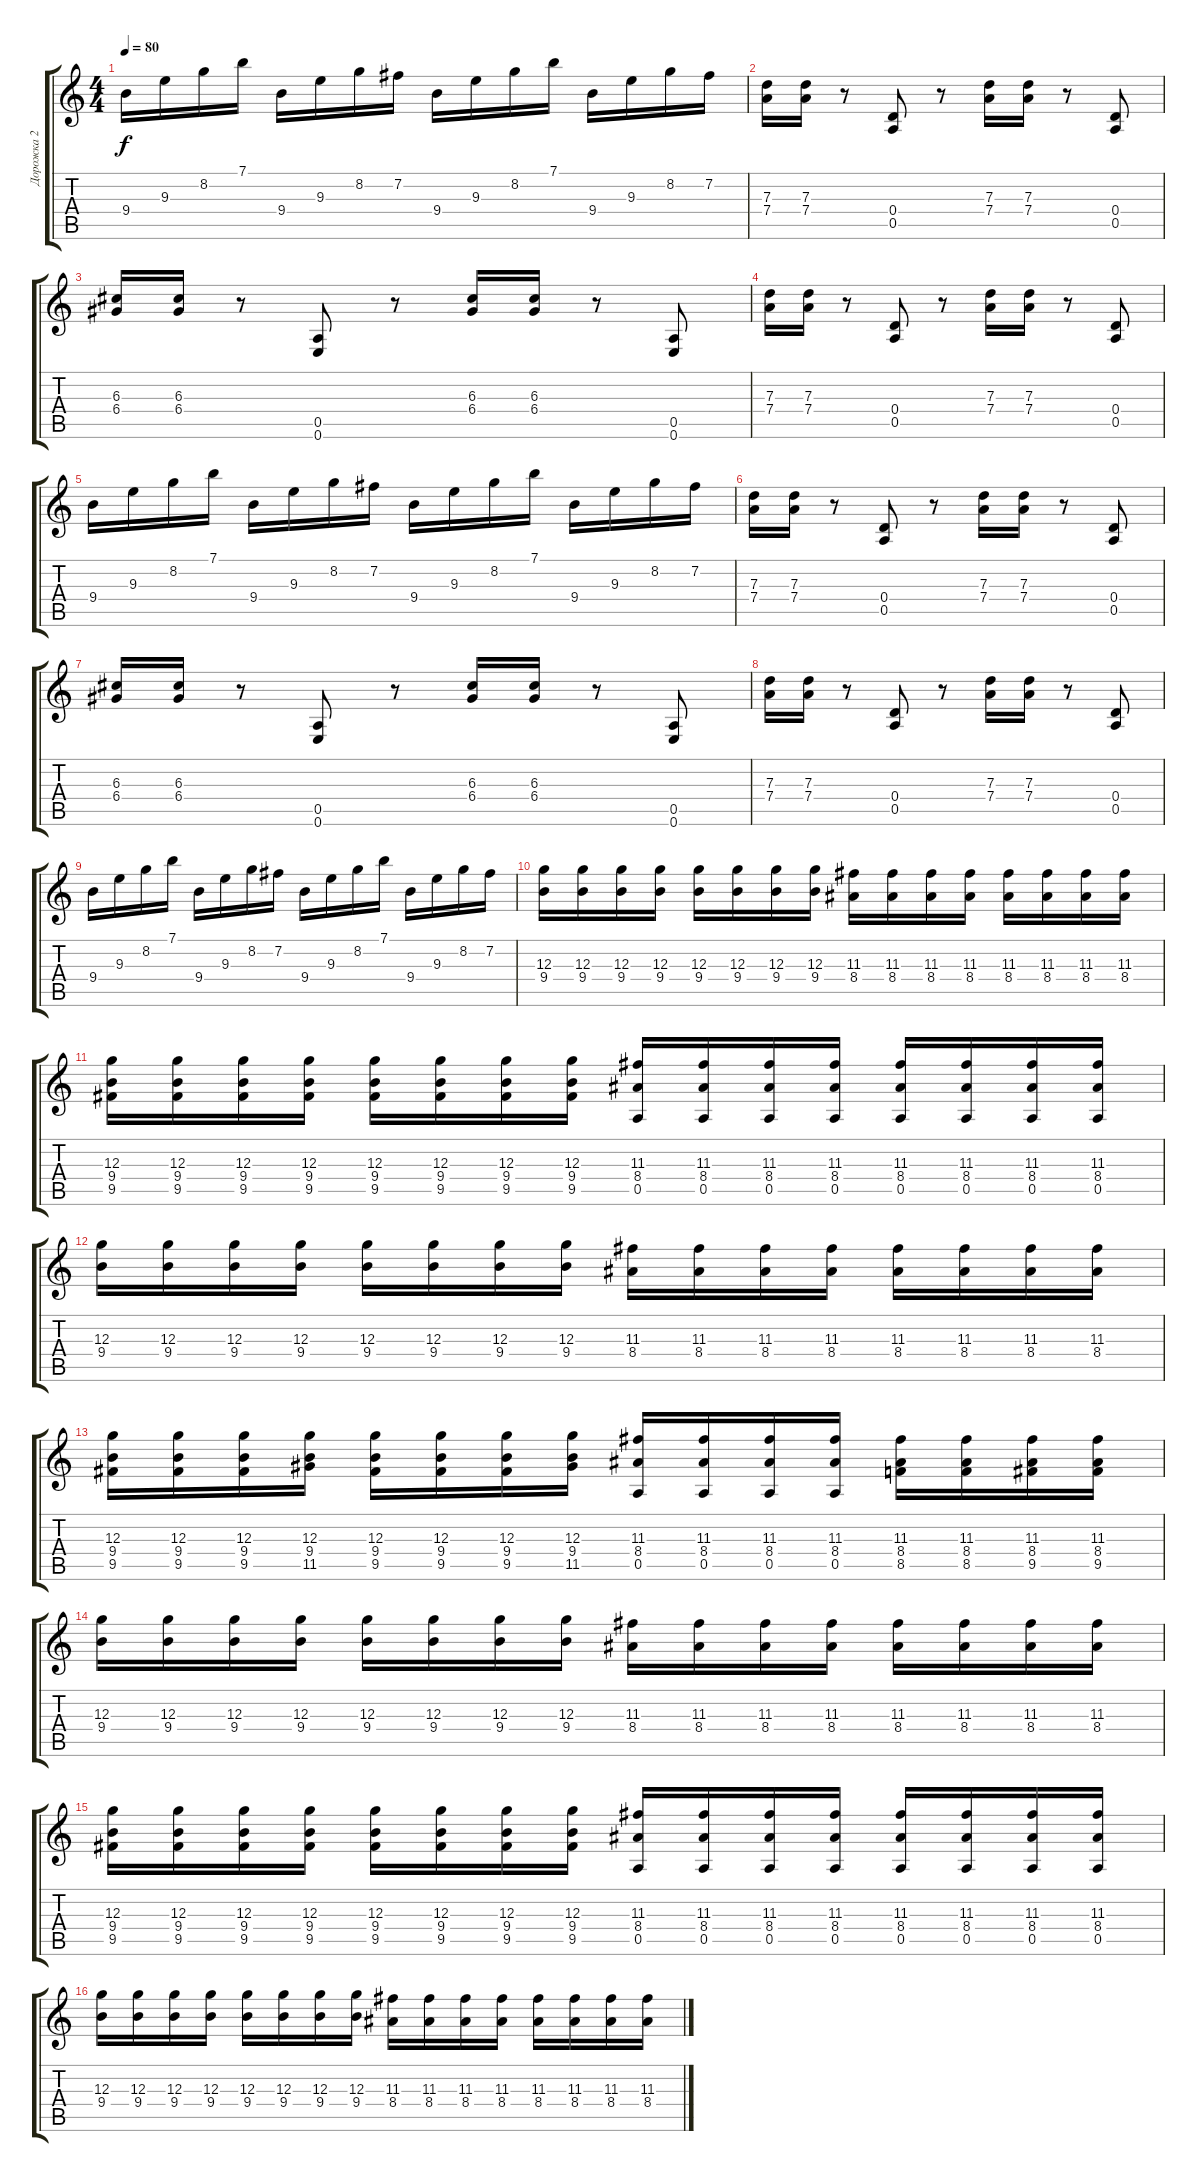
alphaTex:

\track ("Дорожка 2" "Дорожка 2") {instrument overdrivenguitar}
\staff {score tabs}
\tuning (E4 B3 G3 D3 A2 E2) {hide}
\ts (4 4)
\tempo 80
\clef g2
\ks c
9.4.16{dy f} 9.3.16 8.2.16 7.1.16 9.4.16 9.3.16 8.2.16 7.2.16 9.4.16 9.3.16 8.2.16 7.1.16 9.4.16 9.3.16 8.2.16 7.2.16 |
(7.3 7.4).16 (7.3 7.4).16 r.8 (0.4 0.5).8 r.8 (7.3 7.4).16 (7.3 7.4).16 r.8 (0.4 0.5).8 |
(6.3 6.4).16 (6.3 6.4).16 r.8 (0.5 0.6).8 r.8 (6.3 6.4).16 (6.3 6.4).16 r.8 (0.5 0.6).8 |
(7.3 7.4).16 (7.3 7.4).16 r.8 (0.4 0.5).8 r.8 (7.3 7.4).16 (7.3 7.4).16 r.8 (0.4 0.5).8 |
9.4.16 9.3.16 8.2.16 7.1.16 9.4.16 9.3.16 8.2.16 7.2.16 9.4.16 9.3.16 8.2.16 7.1.16 9.4.16 9.3.16 8.2.16 7.2.16 |
(7.3 7.4).16 (7.3 7.4).16 r.8 (0.4 0.5).8 r.8 (7.3 7.4).16 (7.3 7.4).16 r.8 (0.4 0.5).8 |
(6.3 6.4).16 (6.3 6.4).16 r.8 (0.5 0.6).8 r.8 (6.3 6.4).16 (6.3 6.4).16 r.8 (0.5 0.6).8 |
(7.3 7.4).16 (7.3 7.4).16 r.8 (0.4 0.5).8 r.8 (7.3 7.4).16 (7.3 7.4).16 r.8 (0.4 0.5).8 |
9.4.16 9.3.16 8.2.16 7.1.16 9.4.16 9.3.16 8.2.16 7.2.16 9.4.16 9.3.16 8.2.16 7.1.16 9.4.16 9.3.16 8.2.16 7.2.16 |
(12.3 9.4).16 (12.3 9.4).16 (12.3 9.4).16 (12.3 9.4).16 (12.3 9.4).16 (12.3 9.4).16 (12.3 9.4).16 (12.3 9.4).16 (11.3 8.4).16 (11.3 8.4).16 (11.3 8.4).16 (11.3 8.4).16 (11.3 8.4).16 (11.3 8.4).16 (11.3 8.4).16 (11.3 8.4).16 |
(12.3 9.4 9.5).16 (12.3 9.4 9.5).16 (12.3 9.4 9.5).16 (12.3 9.4 9.5).16 (12.3 9.4 9.5).16 (12.3 9.4 9.5).16 (12.3 9.4 9.5).16 (12.3 9.4 9.5).16 (11.3 8.4 0.5).16 (11.3 8.4 0.5).16 (11.3 8.4 0.5).16 (11.3 8.4 0.5).16 (11.3 8.4 0.5).16 (11.3 8.4 0.5).16 (11.3 8.4 0.5).16 (11.3 8.4 0.5).16 |
(12.3 9.4).16 (12.3 9.4).16 (12.3 9.4).16 (12.3 9.4).16 (12.3 9.4).16 (12.3 9.4).16 (12.3 9.4).16 (12.3 9.4).16 (11.3 8.4).16 (11.3 8.4).16 (11.3 8.4).16 (11.3 8.4).16 (11.3 8.4).16 (11.3 8.4).16 (11.3 8.4).16 (11.3 8.4).16 |
(12.3 9.4 9.5).16 (12.3 9.4 9.5).16 (12.3 9.4 9.5).16 (12.3 9.4 11.5).16 (12.3 9.4 9.5).16 (12.3 9.4 9.5).16 (12.3 9.4 9.5).16 (12.3 9.4 11.5).16 (11.3 8.4 0.5).16 (11.3 8.4 0.5).16 (11.3 8.4 0.5).16 (11.3 8.4 0.5).16 (11.3 8.4 8.5).16 (11.3 8.4 8.5).16 (11.3 8.4 9.5).16 (11.3 8.4 9.5).16 |
(12.3 9.4).16 (12.3 9.4).16 (12.3 9.4).16 (12.3 9.4).16 (12.3 9.4).16 (12.3 9.4).16 (12.3 9.4).16 (12.3 9.4).16 (11.3 8.4).16 (11.3 8.4).16 (11.3 8.4).16 (11.3 8.4).16 (11.3 8.4).16 (11.3 8.4).16 (11.3 8.4).16 (11.3 8.4).16 |
(12.3 9.4 9.5).16 (12.3 9.4 9.5).16 (12.3 9.4 9.5).16 (12.3 9.4 9.5).16 (12.3 9.4 9.5).16 (12.3 9.4 9.5).16 (12.3 9.4 9.5).16 (12.3 9.4 9.5).16 (11.3 8.4 0.5).16 (11.3 8.4 0.5).16 (11.3 8.4 0.5).16 (11.3 8.4 0.5).16 (11.3 8.4 0.5).16 (11.3 8.4 0.5).16 (11.3 8.4 0.5).16 (11.3 8.4 0.5).16 |
(12.3 9.4).16 (12.3 9.4).16 (12.3 9.4).16 (12.3 9.4).16 (12.3 9.4).16 (12.3 9.4).16 (12.3 9.4).16 (12.3 9.4).16 (11.3 8.4).16 (11.3 8.4).16 (11.3 8.4).16 (11.3 8.4).16 (11.3 8.4).16 (11.3 8.4).16 (11.3 8.4).16 (11.3 8.4).16
